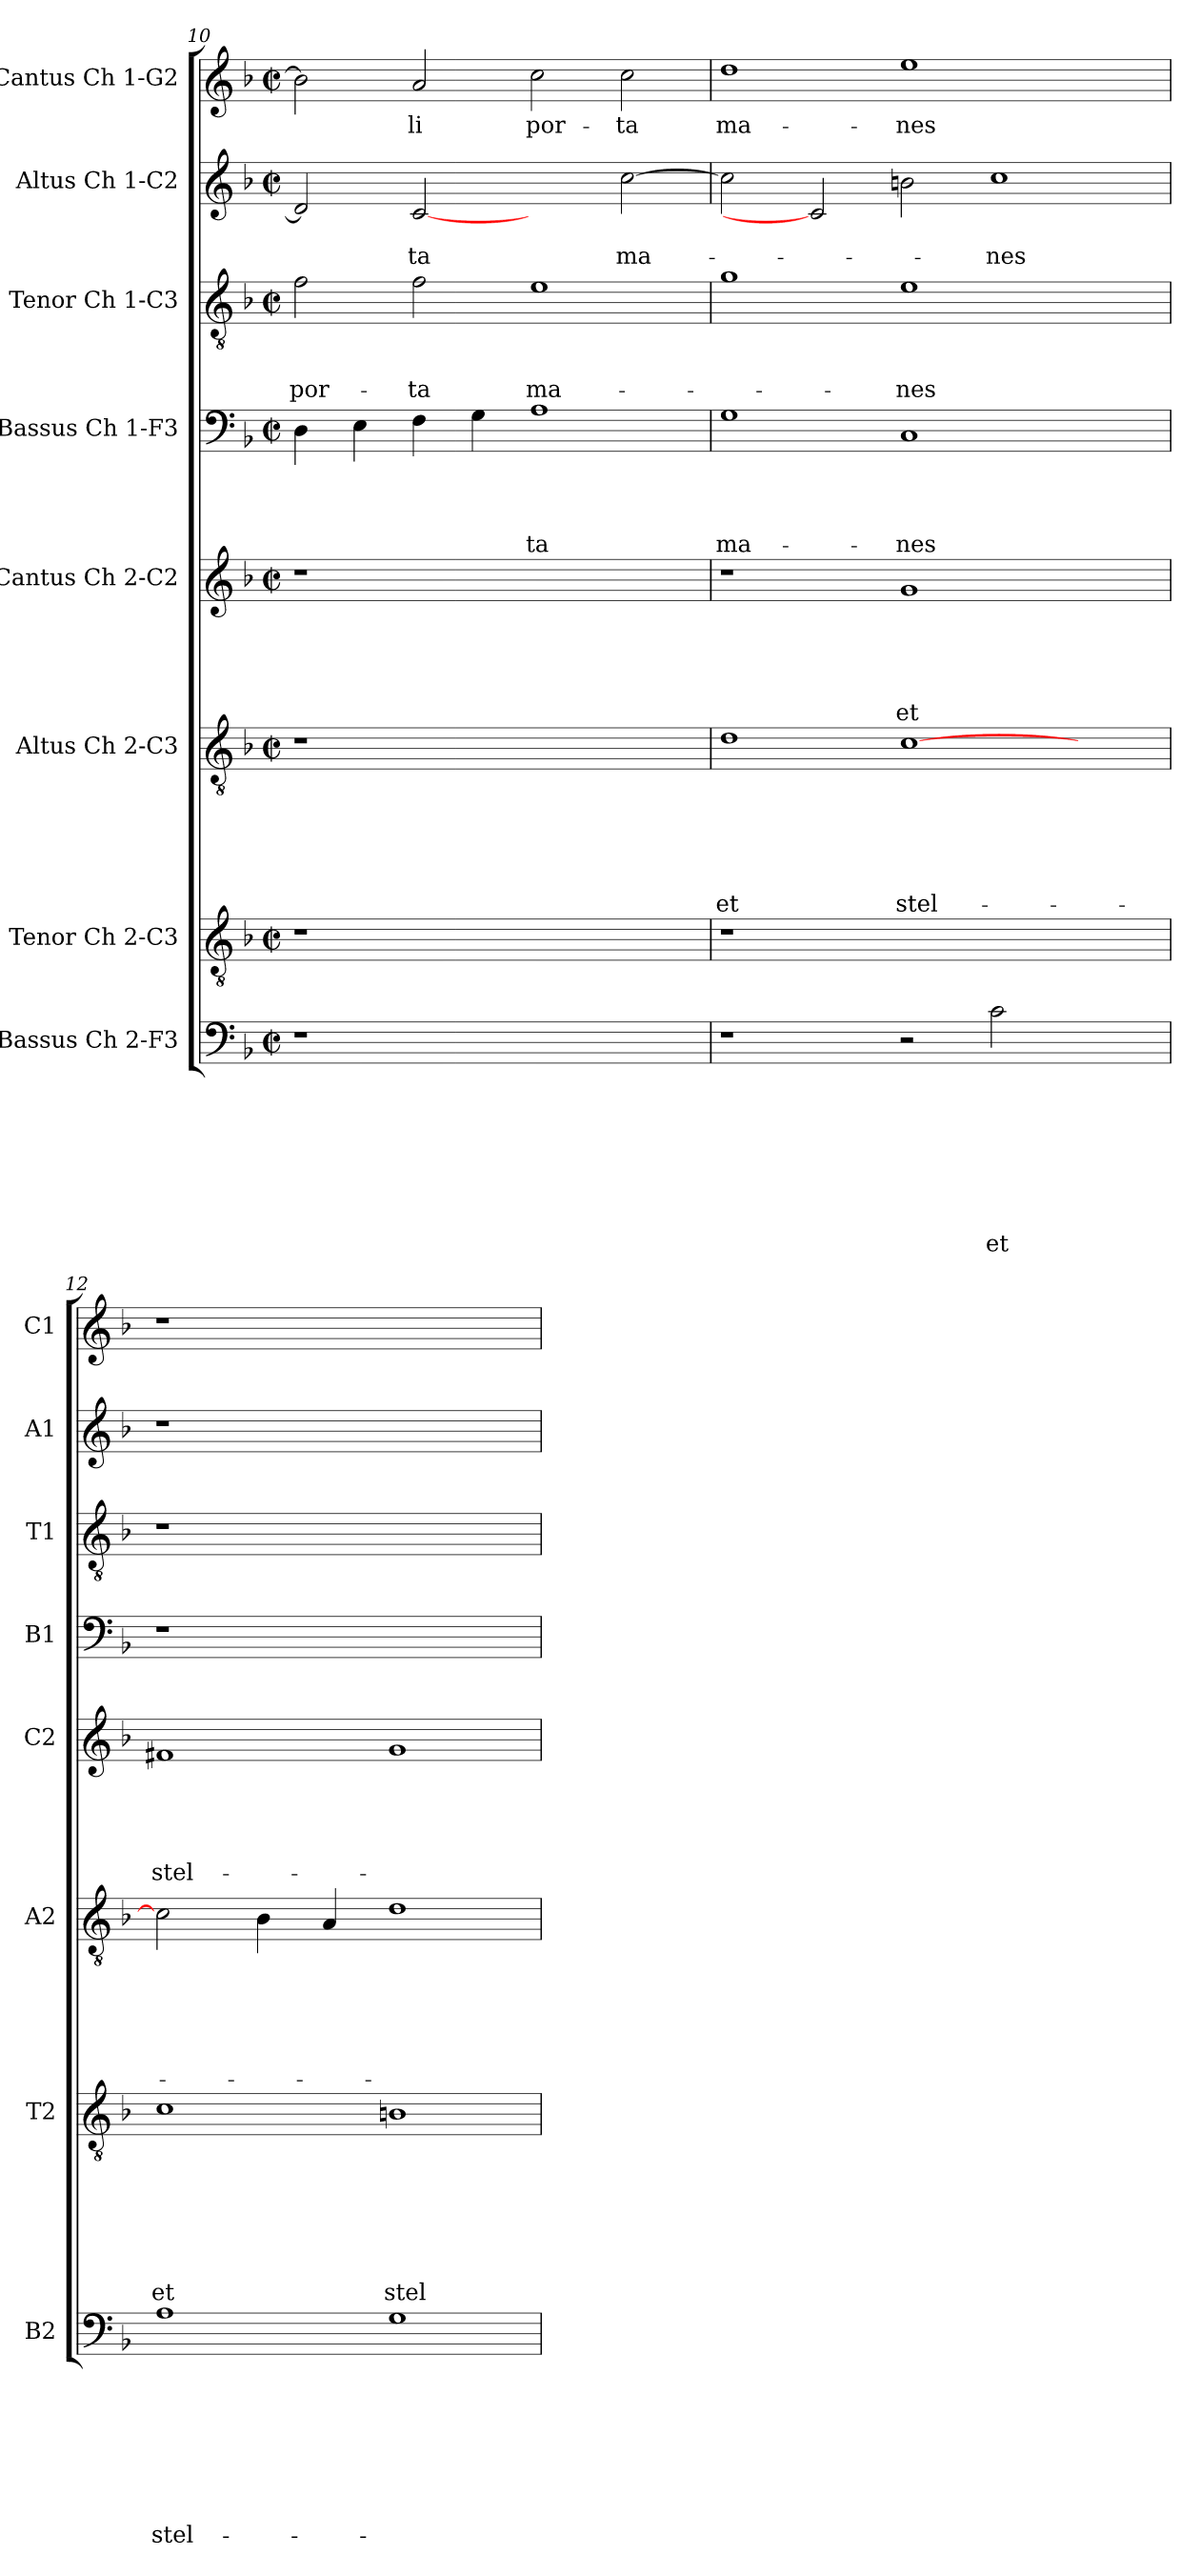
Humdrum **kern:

**kern	**text	**text	**text	**text	**text	**text	**text	**text	**kern	**text	**text	**text	**text	**text	**text	**text	**kern	**text	**text	**text	**text	**text	**text	**kern	**text	**text	**text	**text	**text	**kern	**text	**text	**text	**text	**kern	**text	**text	**text	**kern	**text	**text	**kern	**text
*part8	*part8	*part8	*part8	*part8	*part8	*part8	*part8	*part8	*part7	*part7	*part7	*part7	*part7	*part7	*part7	*part7	*part6	*part6	*part6	*part6	*part6	*part6	*part6	*part5	*part5	*part5	*part5	*part5	*part5	*part4	*part4	*part4	*part4	*part4	*part3	*part3	*part3	*part3	*part2	*part2	*part2	*part1	*part1
*staff8	*staff8	*staff8	*staff8	*staff8	*staff8	*staff8	*staff8	*staff8	*staff7	*staff7	*staff7	*staff7	*staff7	*staff7	*staff7	*staff7	*staff6	*staff6	*staff6	*staff6	*staff6	*staff6	*staff6	*staff5	*staff5	*staff5	*staff5	*staff5	*staff5	*staff4	*staff4	*staff4	*staff4	*staff4	*staff3	*staff3	*staff3	*staff3	*staff2	*staff2	*staff2	*staff1	*staff1
*I"Bassus Ch 2-F3	*	*	*	*	*	*	*	*	*I"Tenor Ch 2-C3	*	*	*	*	*	*	*	*I"Altus Ch 2-C3	*	*	*	*	*	*	*I"Cantus Ch 2-C2	*	*	*	*	*	*I"Bassus Ch 1-F3	*	*	*	*	*I"Tenor Ch 1-C3	*	*	*	*I"Altus Ch 1-C2	*	*	*I"Cantus Ch 1-G2	*
*I'B2	*	*	*	*	*	*	*	*	*I'T2	*	*	*	*	*	*	*	*I'A2	*	*	*	*	*	*	*I'C2	*	*	*	*	*	*I'B1	*	*	*	*	*I'T1	*	*	*	*I'A1	*	*	*I'C1	*
*clefF4	*	*	*	*	*	*	*	*	*clefGv2	*	*	*	*	*	*	*	*clefGv2	*	*	*	*	*	*	*clefG2	*	*	*	*	*	*clefF4	*	*	*	*	*clefGv2	*	*	*	*clefG2	*	*	*clefG2	*
*k[b-]	*	*	*	*	*	*	*	*	*k[b-]	*	*	*	*	*	*	*	*k[b-]	*	*	*	*	*	*	*k[b-]	*	*	*	*	*	*k[b-]	*	*	*	*	*k[b-]	*	*	*	*k[b-]	*	*	*k[b-]	*
*F:	*	*	*	*	*	*	*	*	*F:	*	*	*	*	*	*	*	*F:	*	*	*	*	*	*	*F:	*	*	*	*	*	*F:	*	*	*	*	*F:	*	*	*	*F:	*	*	*F:	*
*M2/2	*	*	*	*	*	*	*	*	*M2/2	*	*	*	*	*	*	*	*M2/2	*	*	*	*	*	*	*M2/2	*	*	*	*	*	*M2/2	*	*	*	*	*M2/2	*	*	*	*M2/2	*	*	*M2/2	*
*met(c|)	*	*	*	*	*	*	*	*	*met(c|)	*	*	*	*	*	*	*	*met(c|)	*	*	*	*	*	*	*met(c|)	*	*	*	*	*	*met(c|)	*	*	*	*	*met(c|)	*	*	*	*met(c|)	*	*	*met(c|)	*
=10	=10	=10	=10	=10	=10	=10	=10	=10	=10	=10	=10	=10	=10	=10	=10	=10	=10	=10	=10	=10	=10	=10	=10	=10	=10	=10	=10	=10	=10	=10	=10	=10	=10	=10	=10	=10	=10	=10	=10	=10	=10	=10	=10
1r	.	.	.	.	.	.	.	.	1r	.	.	.	.	.	.	.	1r	.	.	.	.	.	.	1r	.	.	.	.	.	4D\	.	.	.	.	2f\	.	.	por-	2d/]	.	.	2b-\]	.
.	.	.	.	.	.	.	.	.	.	.	.	.	.	.	.	.	.	.	.	.	.	.	.	.	.	.	.	.	.	4E\	.	.	.	.	.	.	.	.	.	.	.	.	.
.	.	.	.	.	.	.	.	.	.	.	.	.	.	.	.	.	.	.	.	.	.	.	.	.	.	.	.	.	.	4F\	.	.	.	.	2f\	.	.	-ta	[2c	.	-ta	2a/	-li
.	.	.	.	.	.	.	.	.	.	.	.	.	.	.	.	.	.	.	.	.	.	.	.	.	.	.	.	.	.	4G\	.	.	.	.	.	.	.	.	.	.	.	.	.
1ryy	.	.	.	.	.	.	.	.	1ryy	.	.	.	.	.	.	.	1ryy	.	.	.	.	.	.	1ryy	.	.	.	.	.	1A	.	.	.	-ta	1e	.	.	ma-	2ryy	.	.	2cc\	por-
.	.	.	.	.	.	.	.	.	.	.	.	.	.	.	.	.	.	.	.	.	.	.	.	.	.	.	.	.	.	.	.	.	.	.	.	.	.	.	[2cc\	.	ma-	2cc\	-ta
!!LO:PB:g=z
=11	=11	=11	=11	=11	=11	=11	=11	=11	=11	=11	=11	=11	=11	=11	=11	=11	=11	=11	=11	=11	=11	=11	=11	=11	=11	=11	=11	=11	=11	=11	=11	=11	=11	=11	=11	=11	=11	=11	=11	=11	=11	=11	=11
1r	.	.	.	.	.	.	.	.	1r	.	.	.	.	.	.	.	1d	.	.	.	.	.	et	1r	.	.	.	.	.	1G	.	.	.	ma-	1g	.	.	.	2cc\]	.	.	1dd	ma-
.	.	.	.	.	.	.	.	.	.	.	.	.	.	.	.	.	.	.	.	.	.	.	.	.	.	.	.	.	.	.	.	.	.	.	.	.	.	.	2c]	.	.	.	.
2r	.	.	.	.	.	.	.	.	1.ryy	.	.	.	.	.	.	.	[1c	.	.	.	.	.	stel-	1g	.	.	.	.	et	1C	.	.	.	-nes	1e	.	.	-nes	2bn\	.	.	1ee	-nes
2c\	.	.	.	.	.	.	.	et	.	.	.	.	.	.	.	.	.	.	.	.	.	.	.	.	.	.	.	.	.	.	.	.	.	.	.	.	.	.	1cc	.	-nes	.	.
2ryy	.	.	.	.	.	.	.	.	.	.	.	.	.	.	.	.	2ryy	.	.	.	.	.	.	2ryy	.	.	.	.	.	2ryy	.	.	.	.	2ryy	.	.	.	.	.	.	2ryy	.
=12	=12	=12	=12	=12	=12	=12	=12	=12	=12	=12	=12	=12	=12	=12	=12	=12	=12	=12	=12	=12	=12	=12	=12	=12	=12	=12	=12	=12	=12	=12	=12	=12	=12	=12	=12	=12	=12	=12	=12	=12	=12	=12	=12
1A	.	.	.	.	.	.	.	stel-	1c	.	.	.	.	.	.	et	2c\]	.	.	.	.	.	.	1f#X	.	.	.	.	stel-	1r	.	.	.	.	1r	.	.	.	1r	.	.	1r	.
.	.	.	.	.	.	.	.	.	.	.	.	.	.	.	.	.	4B-\	.	.	.	.	.	.	.	.	.	.	.	.	.	.	.	.	.	.	.	.	.	.	.	.	.	.
.	.	.	.	.	.	.	.	.	.	.	.	.	.	.	.	.	4A/	.	.	.	.	.	.	.	.	.	.	.	.	.	.	.	.	.	.	.	.	.	.	.	.	.	.
1G	.	.	.	.	.	.	.	.	1Bn	.	.	.	.	.	.	stel-	1d	.	.	.	.	.	.	1g	.	.	.	.	.	1ryy	.	.	.	.	1ryy	.	.	.	1ryy	.	.	1ryy	.
=	=	=	=	=	=	=	=	=	=	=	=	=	=	=	=	=	=	=	=	=	=	=	=	=	=	=	=	=	=	=	=	=	=	=	=	=	=	=	=	=	=	=	=
*-	*-	*-	*-	*-	*-	*-	*-	*-	*-	*-	*-	*-	*-	*-	*-	*-	*-	*-	*-	*-	*-	*-	*-	*-	*-	*-	*-	*-	*-	*-	*-	*-	*-	*-	*-	*-	*-	*-	*-	*-	*-	*-	*-
